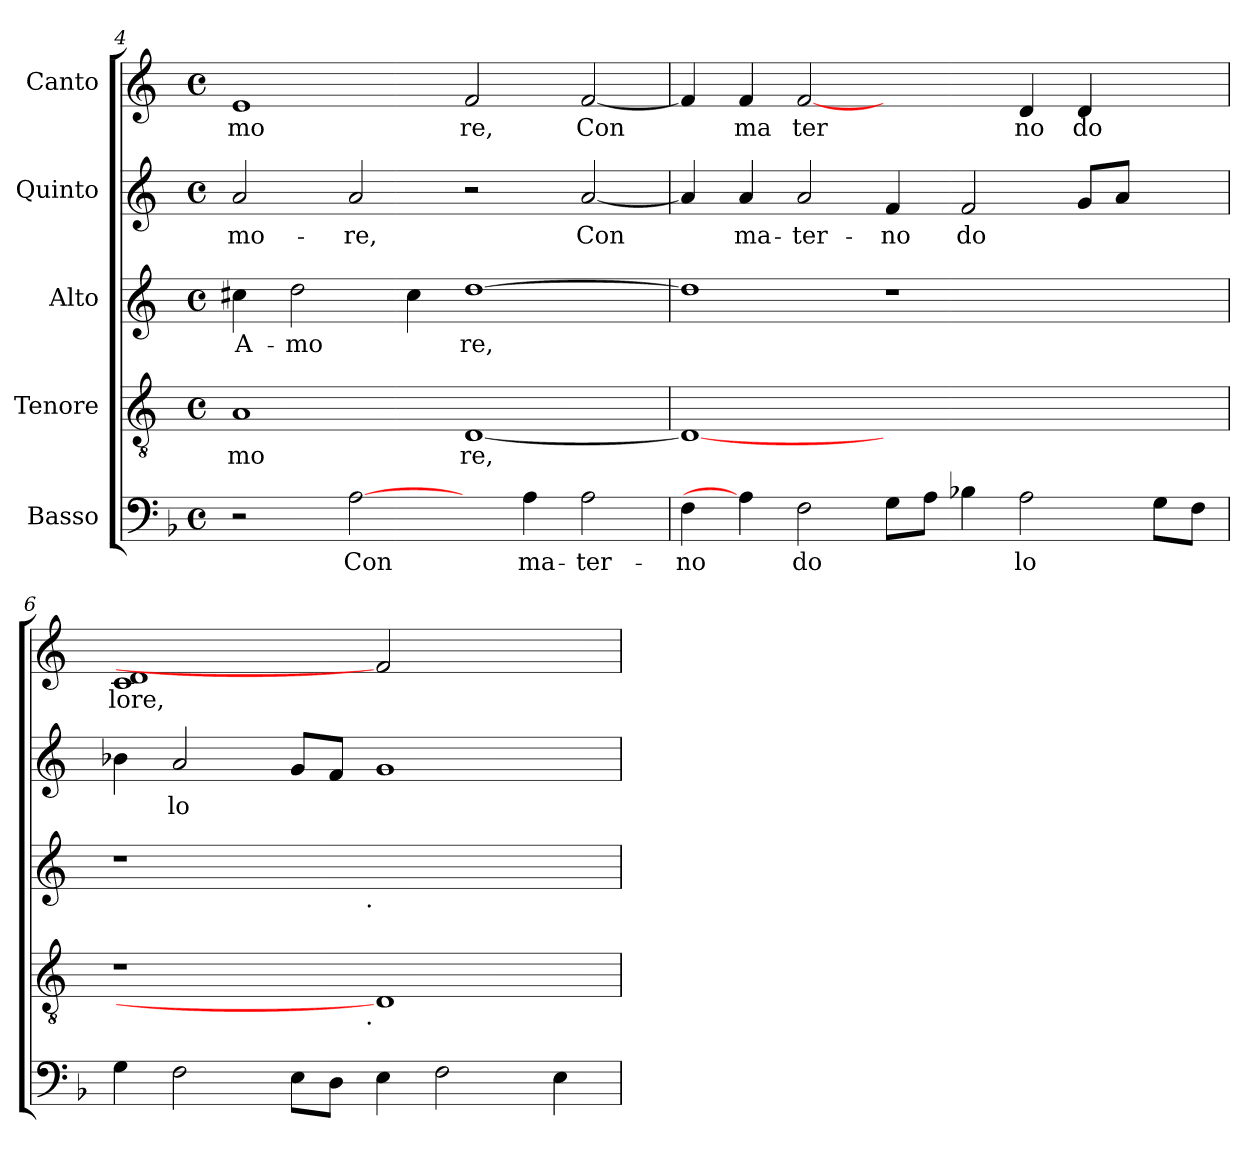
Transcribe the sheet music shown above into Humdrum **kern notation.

**kern	**text	**kern	**text	**kern	**text	**kern	**text	**kern	**text
*part5	*part5	*part4	*part4	*part3	*part3	*part2	*part2	*part1	*part1
*staff5	*staff5	*staff4	*staff4	*staff3	*staff3	*staff2	*staff2	*staff1	*staff1
*I"Basso	*	*I"Tenore	*	*I"Alto	*	*I"Quinto	*	*I"Canto	*
!!LO:LB:g=z
*clefF4	*	*clefGv2	*	*clefG2	*	*clefG2	*	*clefG2	*
*	*	*ITrd-3c-5	*	*ITrd-3c-5	*	*ITrd-3c-5	*	*ITrd-3c-5	*
*k[b-]	*	*k[b-]	*	*k[b-]	*	*k[b-]	*	*k[b-]	*
*F:	*	*F:	*	*F:	*	*F:	*	*F:	*
*M4/4	*	*M4/4	*	*M4/4	*	*M4/4	*	*M4/4	*
*met(c)	*	*met(c)	*	*met(c)	*	*met(c)	*	*met(c)	*
=4	=4	=4	=4	=4	=4	=4	=4	=4	=4
!	!	!	!LO:LY:b:cj	!	!LO:LY:b:cj	!	!LO:LY:b:cj	!	!LO:LY:b:cj
2r	.	1d	mo	4ff#X\	A-	2dd/	-mo-	1a	mo
!	!	!	!	!	!LO:LY:b:cj	!	!	!	!
.	.	.	.	2gg\	-mo-	.	.	.	.
!	!LO:LY:b:cj	!	!	!	!	!	!LO:LY:b:cj	!	!
[2A\	Con	.	.	.	.	2dd/	-re,	.	.
!	!	!	!	!	!LO:LY:b:cj	!	!	!	!
.	.	.	.	4ff#\	--	.	.	.	.
!	!	!	!LO:LY:b:cj	!	!LO:LY:b:cj	!	!	!	!LO:LY:b:cj
4ryy	.	[<1G	re,	[>1gg	-re,	2r	.	2b-/	re,
!	!LO:LY:b:cj	!	!	!	!	!	!	!	!
4A\	ma-	.	.	.	.	.	.	.	.
!	!LO:LY:b:cj	!	!	!	!	!	!LO:LY:b:cj	!	!LO:LY:b:cj
2A\	-ter-	.	.	.	.	[<2dd/	Con	[<2b-/	Con
=5	=5	=5	=5	=5	=5	=5	=5	=5	=5
!	!LO:LY:b:cj	!	!LO:LY:b:cj	!	!LO:LY:b:cj	!	!LO:LY:b:cj	!	!LO:LY:b:cj
4F\	-no	1G_	.	1gg]	.	4dd/]	.	4b->/]	.
!	!	!	!	!	!	!	!LO:LY:b:cj	!	!LO:LY:b:cj
4A\]	.	.	.	.	.	4dd/	ma-	4b-/	ma
!	!LO:LY:b:cj	!	!	!	!	!	!LO:LY:b:cj	!	!LO:LY:b:cj
2F\	do-	.	.	.	.	2dd/	-ter-	[2b-	ter
!	!LO:LY:b:cj	!	!	!	!	!	!LO:LY:b:cj	!	!
8G\L	--	1ryy	.	1r	.	4b-/	-no	2ryy	.
!	!LO:LY:b:cj	!	!	!	!	!	!	!	!
8A\J	--	.	.	.	.	.	.	.	.
!	!LO:LY:b:cj	!	!	!	!	!	!LO:LY:b:cj	!	!
4B-X\	--	.	.	.	.	2b-/	do-	.	.
!	!LO:LY:b:cj	!	!	!	!	!	!	!	!LO:LY:b:cj
2A\	-lo-	.	.	.	.	.	.	4g/	no
!	!	!	!	!	!	!	!LO:LY:b:cj	!	!LO:LY:b:cj
.	.	.	.	.	.	8cc/L	--	4g/	do
!	!	!	!	!	!	!	!LO:LY:b:cj	!	!
.	.	.	.	.	.	8dd/J	--	.	.
!	!LO:LY:b:cj	!	!	!	!	!	!	!	!
8G\L	--	4ryy	.	4ryy	.	4ryy	.	4ryy	.
!	!LO:LY:b:cj	!	!	!	!	!	!	!	!
8F\J	--	.	.	.	.	.	.	.	.
=6	=6	=6	=6	=6	=6	=6	=6	=6	=6
!	!LO:LY:b:cj	!	!	!	!	!	!LO:LY:b:cj	!	!LO:LY:b:cj
*	*	*^	*	*^	*	*	*	*	*
4G\	--	1r	2ryy	.	1r	2ryy	.	4ee-X\	--	1g 1f	lore,
!	!LO:LY:b:cj	!	!	!	!	!	!	!	!LO:LY:b:cj	!	!
2F\	--	.	.	.	.	.	.	2dd/	-lo-	.	.
.	.	.	4ryy	.	.	4ryy	.	.	.	.	.
!	!LO:LY:b:cj	!	!	!	!	!	!	!	!LO:LY:b:cj	!	!
8E\L	--	.	8...ryy	.	.	8...ryy	.	8cc/L	--	.	.
!	!LO:LY:b:cj	!	!	!	!	!	!	!	!LO:LY:b:cj	!	!
8D\J	--	.	.	.	.	.	.	8b-/J	--	.	.
!	!	!	!	!	!	!LO:TX:b:t=.	!	!	!	!	!
!	!	!	!LO:TX:b:t=.	!	!	!	!	!	!	!	!
.	.	.	1ryy	.	.	1ryy	.	.	.	.	.
!	!LO:LY:b:cj	!	!	!	!	!	!	!	!LO:LY:b:cj	!	!
4E\	--	1G]	.	.	1ryy	.	.	1cc	--	2b-]	.
!	!LO:LY:b:cj	!	!	!	!	!	!	!	!	!	!
2F\	--	.	.	.	.	.	.	.	.	.	.
.	.	.	.	.	.	.	.	.	.	2ryy	.
!	!LO:LY:b:cj	!	!	!	!	!	!	!	!	!	!
4E\	--	.	.	.	.	.	.	.	.	.	.
.	.	.	64ryy	.	.	64ryy	.	.	.	.	.
*	*	*v	*v	*	*	*	*	*	*	*	*
*	*	*	*	*v	*v	*	*	*	*	*
=	=	=	=	=	=	=	=	=	=
*-	*-	*-	*-	*-	*-	*-	*-	*-	*-
